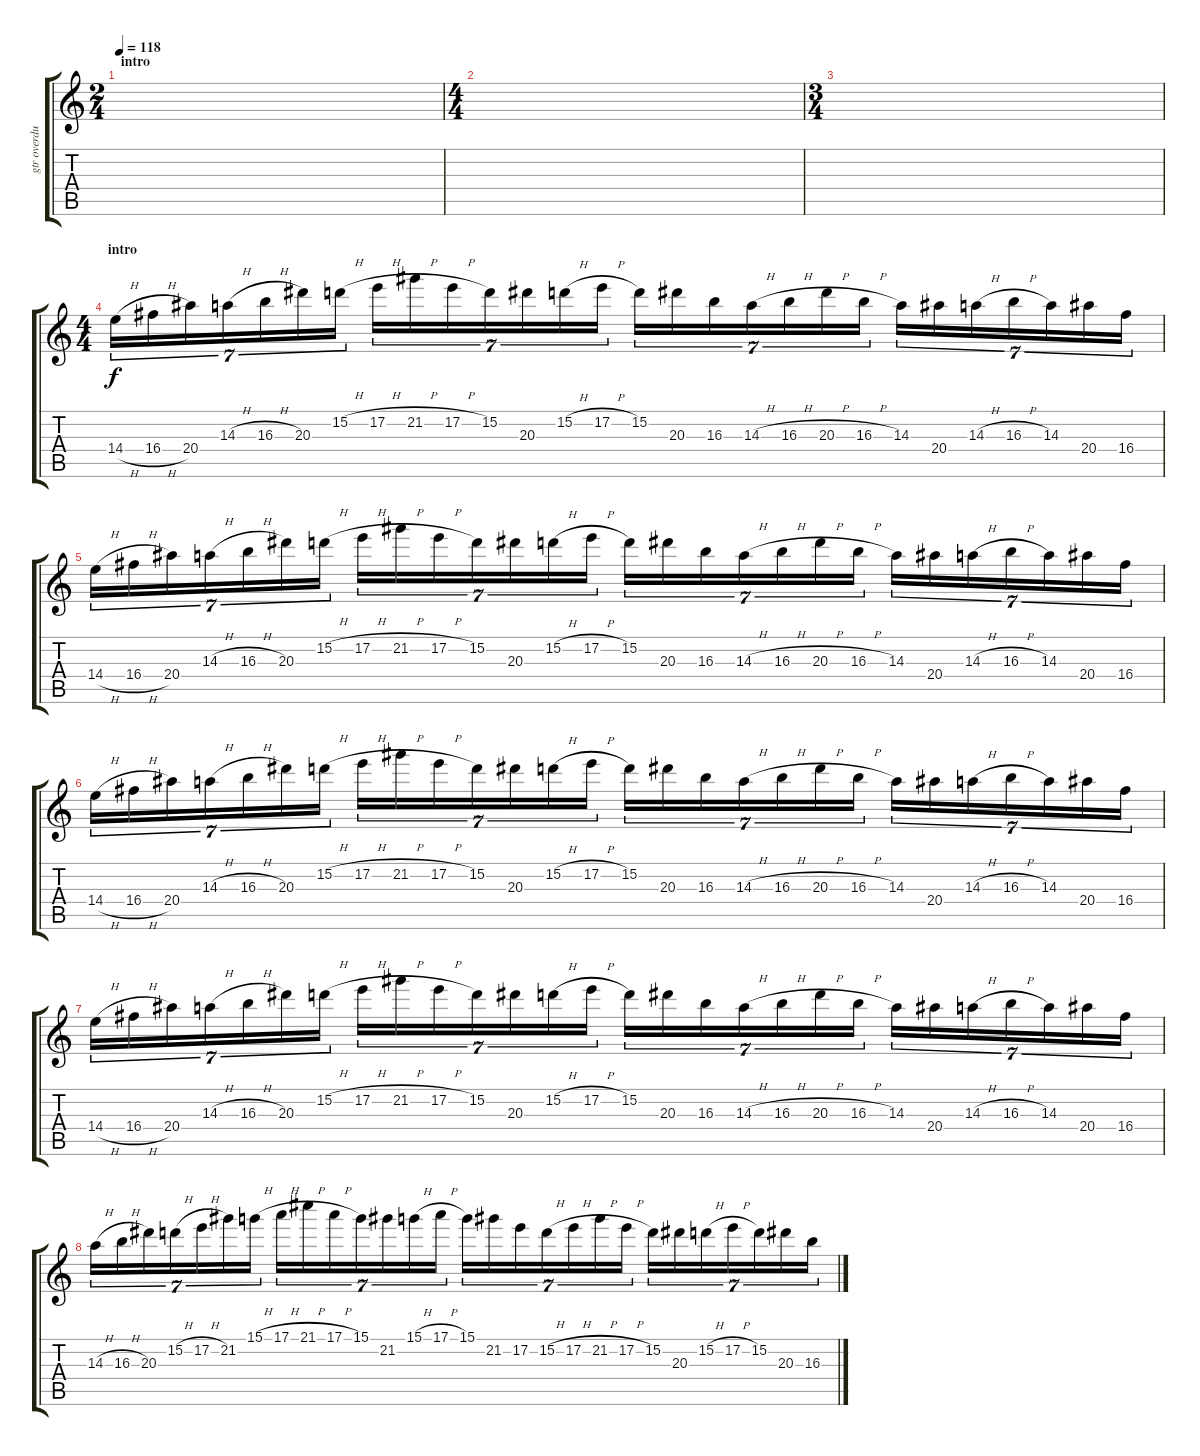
\track ("gtr overdub*" "gtr overdu") {instrument overdrivenguitar}
\staff {score tabs}
\tuning (E4 B3 G3 D3 A2 E2) {hide}
\ts (2 4)
\section ("" "intro")
\tempo 118
\clef g2
\ks c
|
\ts (4 4)
|
\ts (3 4)
|
\ts (4 4)
\section ("" "intro")
14.4{h}.16{tu (7 4)} 16.4{h}.16{tu (7 4)} 20.4.16{tu (7 4)} 14.3{h}.16{tu (7 4)} 16.3{h}.16{tu (7 4)} 20.3.16{tu (7 4)} 15.2{h}.16{tu (7 4)} 17.2{h}.16{tu (7 4)} 21.2{h}.16{tu (7 4)} 17.2{h}.16{tu (7 4)} 15.2.16{tu (7 4)} 20.3.16{tu (7 4)} 15.2{h}.16{tu (7 4)} 17.2{h}.16{tu (7 4)} 15.2.16{tu (7 4)} 20.3.16{tu (7 4)} 16.3.16{tu (7 4)} 14.3{h}.16{tu (7 4)} 16.3{h}.16{tu (7 4)} 20.3{h}.16{tu (7 4)} 16.3{h}.16{tu (7 4)} 14.3.16{tu (7 4)} 20.4.16{tu (7 4)} 14.3{h}.16{tu (7 4)} 16.3{h}.16{tu (7 4)} 14.3.16{tu (7 4)} 20.4.16{tu (7 4)} 16.4.16{tu (7 4)} |
14.4{h}.16{tu (7 4)} 16.4{h}.16{tu (7 4)} 20.4.16{tu (7 4)} 14.3{h}.16{tu (7 4)} 16.3{h}.16{tu (7 4)} 20.3.16{tu (7 4)} 15.2{h}.16{tu (7 4)} 17.2{h}.16{tu (7 4)} 21.2{h}.16{tu (7 4)} 17.2{h}.16{tu (7 4)} 15.2.16{tu (7 4)} 20.3.16{tu (7 4)} 15.2{h}.16{tu (7 4)} 17.2{h}.16{tu (7 4)} 15.2.16{tu (7 4)} 20.3.16{tu (7 4)} 16.3.16{tu (7 4)} 14.3{h}.16{tu (7 4)} 16.3{h}.16{tu (7 4)} 20.3{h}.16{tu (7 4)} 16.3{h}.16{tu (7 4)} 14.3.16{tu (7 4)} 20.4.16{tu (7 4)} 14.3{h}.16{tu (7 4)} 16.3{h}.16{tu (7 4)} 14.3.16{tu (7 4)} 20.4.16{tu (7 4)} 16.4.16{tu (7 4)} |
14.4{h}.16{tu (7 4)} 16.4{h}.16{tu (7 4)} 20.4.16{tu (7 4)} 14.3{h}.16{tu (7 4)} 16.3{h}.16{tu (7 4)} 20.3.16{tu (7 4)} 15.2{h}.16{tu (7 4)} 17.2{h}.16{tu (7 4)} 21.2{h}.16{tu (7 4)} 17.2{h}.16{tu (7 4)} 15.2.16{tu (7 4)} 20.3.16{tu (7 4)} 15.2{h}.16{tu (7 4)} 17.2{h}.16{tu (7 4)} 15.2.16{tu (7 4)} 20.3.16{tu (7 4)} 16.3.16{tu (7 4)} 14.3{h}.16{tu (7 4)} 16.3{h}.16{tu (7 4)} 20.3{h}.16{tu (7 4)} 16.3{h}.16{tu (7 4)} 14.3.16{tu (7 4)} 20.4.16{tu (7 4)} 14.3{h}.16{tu (7 4)} 16.3{h}.16{tu (7 4)} 14.3.16{tu (7 4)} 20.4.16{tu (7 4)} 16.4.16{tu (7 4)} |
14.4{h}.16{tu (7 4)} 16.4{h}.16{tu (7 4)} 20.4.16{tu (7 4)} 14.3{h}.16{tu (7 4)} 16.3{h}.16{tu (7 4)} 20.3.16{tu (7 4)} 15.2{h}.16{tu (7 4)} 17.2{h}.16{tu (7 4)} 21.2{h}.16{tu (7 4)} 17.2{h}.16{tu (7 4)} 15.2.16{tu (7 4)} 20.3.16{tu (7 4)} 15.2{h}.16{tu (7 4)} 17.2{h}.16{tu (7 4)} 15.2.16{tu (7 4)} 20.3.16{tu (7 4)} 16.3.16{tu (7 4)} 14.3{h}.16{tu (7 4)} 16.3{h}.16{tu (7 4)} 20.3{h}.16{tu (7 4)} 16.3{h}.16{tu (7 4)} 14.3.16{tu (7 4)} 20.4.16{tu (7 4)} 14.3{h}.16{tu (7 4)} 16.3{h}.16{tu (7 4)} 14.3.16{tu (7 4)} 20.4.16{tu (7 4)} 16.4.16{tu (7 4)} |
14.3{h}.16{tu (7 4)} 16.3{h}.16{tu (7 4)} 20.3.16{tu (7 4)} 15.2{h}.16{tu (7 4)} 17.2{h}.16{tu (7 4)} 21.2.16{tu (7 4)} 15.1{h}.16{tu (7 4)} 17.1{h}.16{tu (7 4)} 21.1{h}.16{tu (7 4)} 17.1{h}.16{tu (7 4)} 15.1.16{tu (7 4)} 21.2.16{tu (7 4)} 15.1{h}.16{tu (7 4)} 17.1{h}.16{tu (7 4)} 15.1.16{tu (7 4)} 21.2.16{tu (7 4)} 17.2.16{tu (7 4)} 15.2{h}.16{tu (7 4)} 17.2{h}.16{tu (7 4)} 21.2{h}.16{tu (7 4)} 17.2{h}.16{tu (7 4)} 15.2.16{tu (7 4)} 20.3.16{tu (7 4)} 15.2{h}.16{tu (7 4)} 17.2{h}.16{tu (7 4)} 15.2.16{tu (7 4)} 20.3.16{tu (7 4)} 16.3.16{tu (7 4)}
